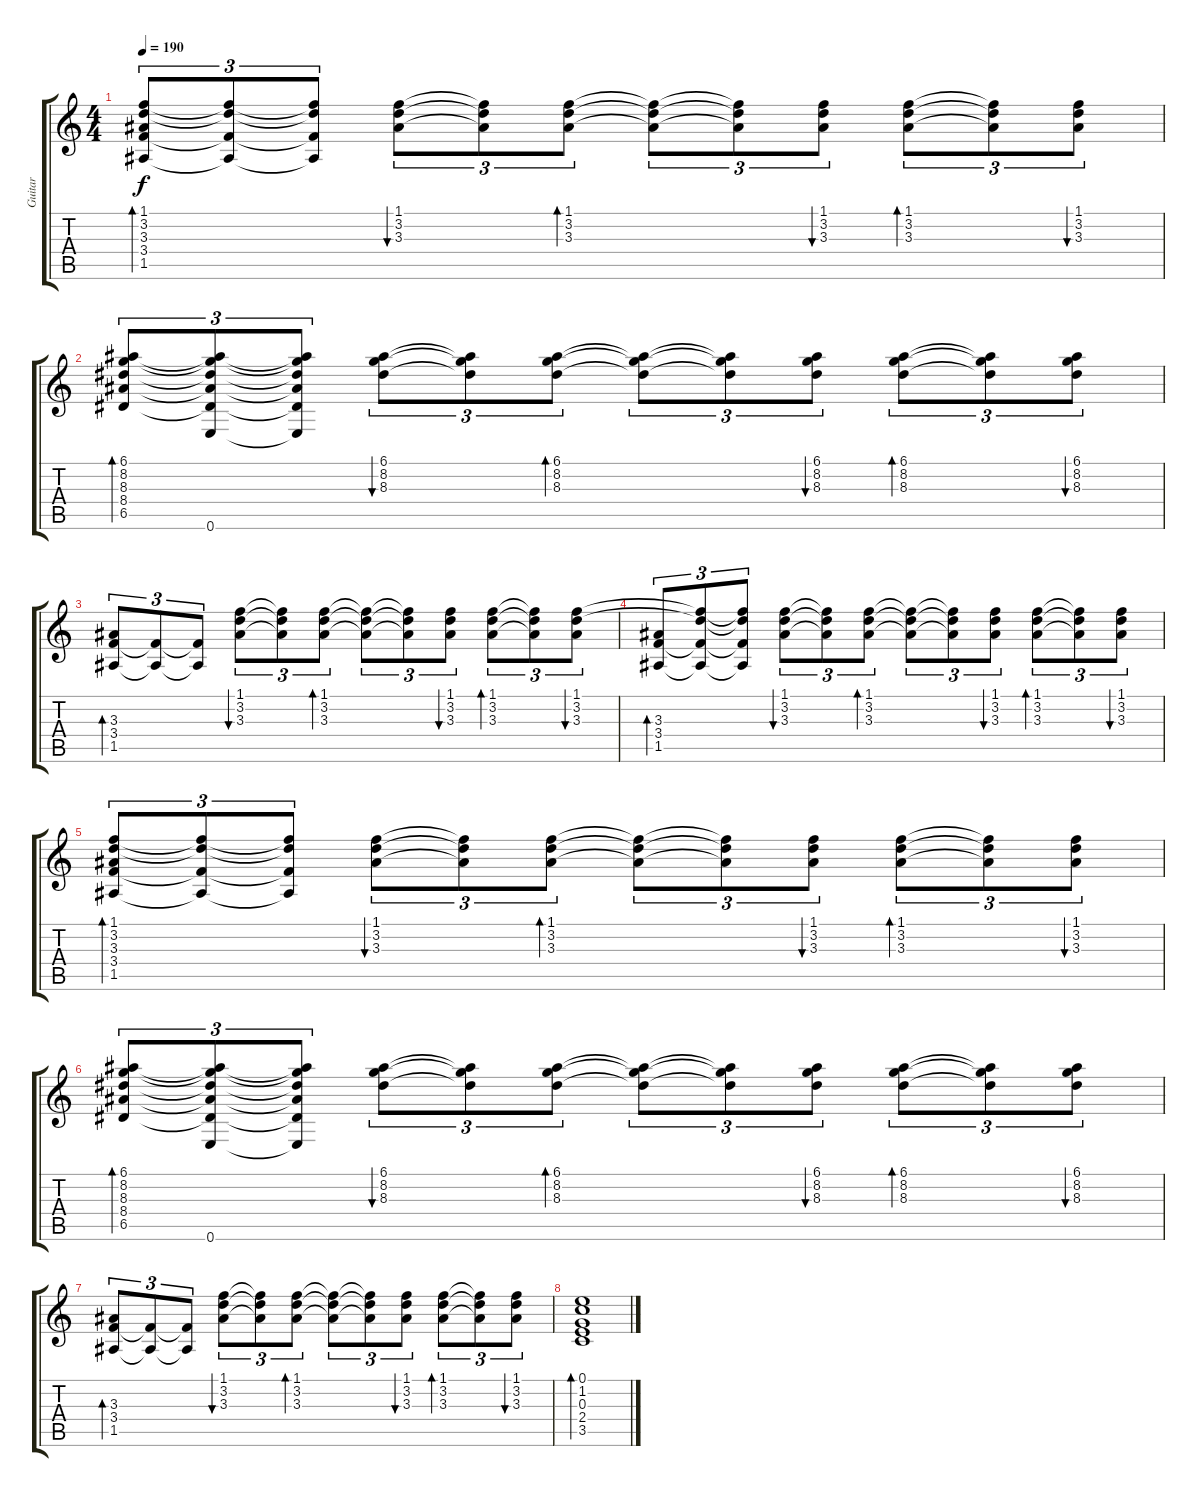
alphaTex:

\track ("Guitar" "Guitar") {instrument acousticguitarsteel}
\staff {score tabs}
\tuning (E4 B3 G3 D3 A2 E2) {hide}
\ts (4 4)
\tempo 190
\clef g2
\ks c
(1.1 3.2 3.3 3.4 1.5).8{tu (3 2) bd 60 dy f} (1.1{t} 3.2{t} 3.4{t} 1.5{t}).8{tu (3 2)} (1.1{t} 3.2{t} 3.4{t} 1.5{t}).8{tu (3 2)} (1.1 3.2 3.3).8{tu (3 2) bu 60} (1.1{t} 3.2{t} 3.3{t}).8{tu (3 2)} (1.1 3.2 3.3).8{tu (3 2) bd 60} (1.1{t} 3.2{t} 3.3{t}).8{tu (3 2)} (1.1{t} 3.2{t} 3.3{t}).8{tu (3 2)} (1.1 3.2 3.3).8{tu (3 2) bu 60} (1.1 3.2 3.3).8{tu (3 2) bd 60} (1.1{t} 3.2{t} 3.3{t}).8{tu (3 2)} (1.1 3.2 3.3).8{tu (3 2) bu 60} |
(6.1 8.2 8.3 8.4 6.5).8{tu (3 2) bd 60} (6.1{t} 8.2{t} 8.3{t} 8.4{t} 6.5{t} 0.6).8{tu (3 2)} (6.1{t} 8.2{t} 8.3{t} 8.4{t} 6.5{t} 0.6{t}).8{tu (3 2)} (6.1 8.2 8.3).8{tu (3 2) bu 60} (6.1{t} 8.2{t} 8.3{t}).8{tu (3 2)} (6.1 8.2 8.3).8{tu (3 2) bd 60} (6.1{t} 8.2{t} 8.3{t}).8{tu (3 2)} (6.1{t} 8.2{t} 8.3{t}).8{tu (3 2)} (6.1 8.2 8.3).8{tu (3 2) bu 60} (6.1 8.2 8.3).8{tu (3 2) bd 60} (6.1{t} 8.2{t} 8.3{t}).8{tu (3 2)} (6.1 8.2 8.3).8{tu (3 2) bu 60} |
(3.3 3.4 1.5).8{tu (3 2) bd 60} (3.4{t} 1.5{t}).8{tu (3 2)} (3.4{t} 1.5{t}).8{tu (3 2)} (1.1 3.2 3.3).8{tu (3 2) bu 60} (1.1{t} 3.2{t} 3.3{t}).8{tu (3 2)} (1.1 3.2 3.3).8{tu (3 2) bd 60} (1.1{t} 3.2{t} 3.3{t}).8{tu (3 2)} (1.1{t} 3.2{t} 3.3{t}).8{tu (3 2)} (1.1 3.2 3.3).8{tu (3 2) bu 60} (1.1 3.2 3.3).8{tu (3 2) bd 60} (1.1{t} 3.2{t} 3.3{t}).8{tu (3 2)} (1.1 3.2 3.3).8{tu (3 2) bu 60} |
(3.3 3.4 1.5).8{tu (3 2) bd 60} (1.1{t} 3.2{t} 3.4{t} 1.5{t}).8{tu (3 2)} (1.1{t} 3.2{t} 3.4{t} 1.5{t}).8{tu (3 2)} (1.1 3.2 3.3).8{tu (3 2) bu 60} (1.1{t} 3.2{t} 3.3{t}).8{tu (3 2)} (1.1 3.2 3.3).8{tu (3 2) bd 60} (1.1{t} 3.2{t} 3.3{t}).8{tu (3 2)} (1.1{t} 3.2{t} 3.3{t}).8{tu (3 2)} (1.1 3.2 3.3).8{tu (3 2) bu 60} (1.1 3.2 3.3).8{tu (3 2) bd 60} (1.1{t} 3.2{t} 3.3{t}).8{tu (3 2)} (1.1 3.2 3.3).8{tu (3 2) bu 60} |
(1.1 3.2 3.3 3.4 1.5).8{tu (3 2) bd 60} (1.1{t} 3.2{t} 3.4{t} 1.5{t}).8{tu (3 2)} (1.1{t} 3.2{t} 3.4{t} 1.5{t}).8{tu (3 2)} (1.1 3.2 3.3).8{tu (3 2) bu 60} (1.1{t} 3.2{t} 3.3{t}).8{tu (3 2)} (1.1 3.2 3.3).8{tu (3 2) bd 60} (1.1{t} 3.2{t} 3.3{t}).8{tu (3 2)} (1.1{t} 3.2{t} 3.3{t}).8{tu (3 2)} (1.1 3.2 3.3).8{tu (3 2) bu 60} (1.1 3.2 3.3).8{tu (3 2) bd 60} (1.1{t} 3.2{t} 3.3{t}).8{tu (3 2)} (1.1 3.2 3.3).8{tu (3 2) bu 60} |
(6.1 8.2 8.3 8.4 6.5).8{tu (3 2) bd 60} (6.1{t} 8.2{t} 8.3{t} 8.4{t} 6.5{t} 0.6).8{tu (3 2)} (6.1{t} 8.2{t} 8.3{t} 8.4{t} 6.5{t} 0.6{t}).8{tu (3 2)} (6.1 8.2 8.3).8{tu (3 2) bu 60} (6.1{t} 8.2{t} 8.3{t}).8{tu (3 2)} (6.1 8.2 8.3).8{tu (3 2) bd 60} (6.1{t} 8.2{t} 8.3{t}).8{tu (3 2)} (6.1{t} 8.2{t} 8.3{t}).8{tu (3 2)} (6.1 8.2 8.3).8{tu (3 2) bu 60} (6.1 8.2 8.3).8{tu (3 2) bd 60} (6.1{t} 8.2{t} 8.3{t}).8{tu (3 2)} (6.1 8.2 8.3).8{tu (3 2) bu 60} |
(3.3 3.4 1.5).8{tu (3 2) bd 60} (3.4{t} 1.5{t}).8{tu (3 2)} (3.4{t} 1.5{t}).8{tu (3 2)} (1.1 3.2 3.3).8{tu (3 2) bu 60} (1.1{t} 3.2{t} 3.3{t}).8{tu (3 2)} (1.1 3.2 3.3).8{tu (3 2) bd 60} (1.1{t} 3.2{t} 3.3{t}).8{tu (3 2)} (1.1{t} 3.2{t} 3.3{t}).8{tu (3 2)} (1.1 3.2 3.3).8{tu (3 2) bu 60} (1.1 3.2 3.3).8{tu (3 2) bd 60} (1.1{t} 3.2{t} 3.3{t}).8{tu (3 2)} (1.1 3.2 3.3).8{tu (3 2) bu 60} |
(0.1 1.2 0.3 2.4 3.5).1{bd 240}
